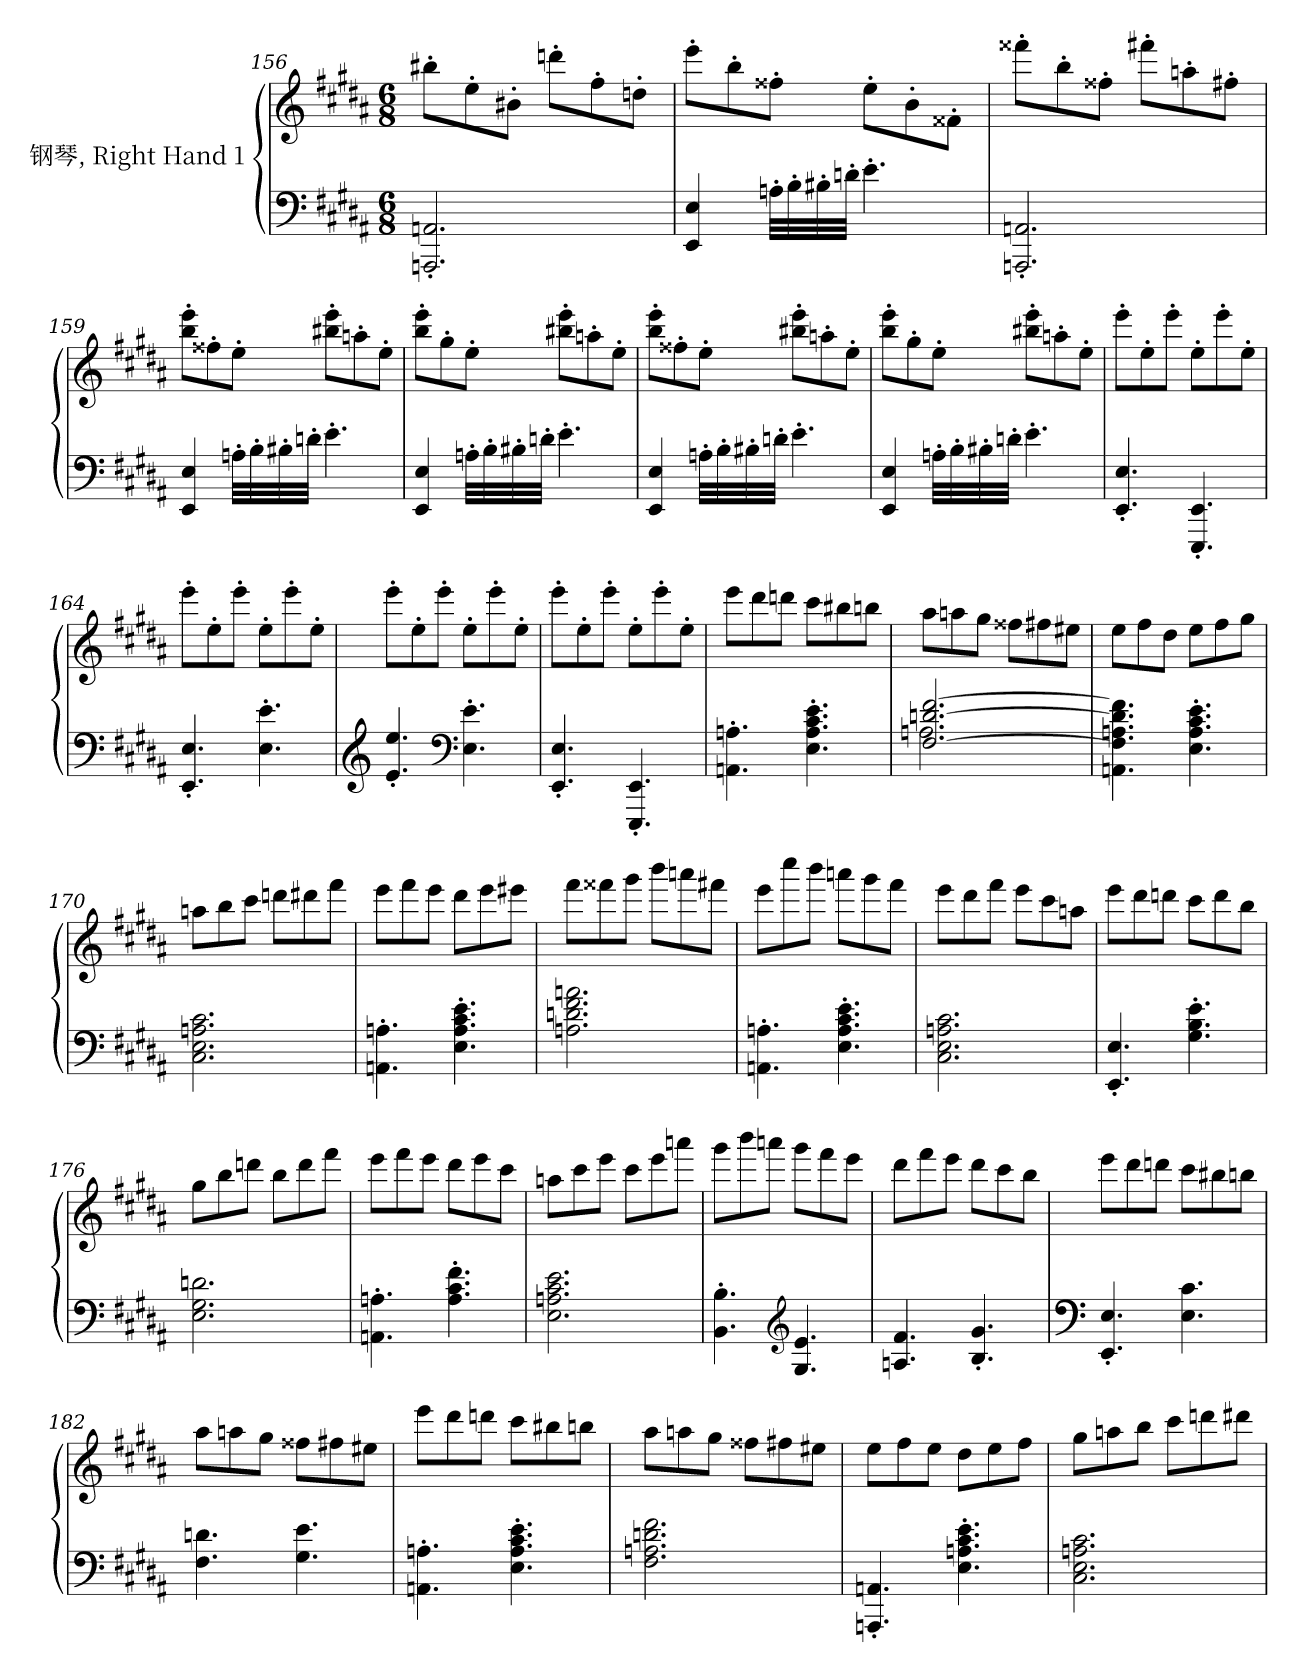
**kern	**kern
*part1	*part1
*staff2	*staff1
*I"钢琴, Right Hand 1	*
!!LO:LB:g=z
*clefF4	*clefG2
*k[f#c#g#d#a#]	*k[f#c#g#d#a#]
*M6/8	*M6/8
=156	=156
2.AAAn/' 2.AAn/'	8bb#X'\L
.	8ee'\
.	8b#X'\J
.	8dddn'\L
.	8ff#'\
.	8ddn'\J
=157	=157
4EE/ 4E/	8eee'\L
.	8bb'\
32An'\LLL	8ff##X'\J
32B'\	.
32B#X'\	.
32dn'\JJJ	.
4.e'\	8ee'\L
.	8b'\
.	8f##X'\J
=158	=158
2.AAAn/' 2.AAn/'	8fff##X'\L
.	8bb'\
.	8ff##X'\J
.	8fff#X'\L
.	8aan'\
.	8ff#X'\J
!!LO:PB:g=z
=159	=159
4EE/ 4E/	8bb\' 8eee\'L
.	8ff##X'\
32An'\LLL	8ee'\J
32B'\	.
32B#X'\	.
32dn'\JJJ	.
4.e'\	8bb#X\' 8eee\'L
.	8aan'\
.	8ee'\J
=160	=160
4EE/ 4E/	8bb\' 8eee\'L
.	8gg#'\
32An'\LLL	8ee'\J
32B'\	.
32B#X'\	.
32dn'\JJJ	.
4.e'\	8bb#X\' 8eee\'L
.	8aan'\
.	8ee'\J
=161	=161
4EE/ 4E/	8bb\' 8eee\'L
.	8ff##X'\
32An'\LLL	8ee'\J
32B'\	.
32B#X'\	.
32dn'\JJJ	.
4.e'\	8bb#X\' 8eee\'L
.	8aan'\
.	8ee'\J
!!LO:LB:g=z
=162	=162
4EE/ 4E/	8bb\' 8eee\'L
.	8gg#'\
32An'\LLL	8ee'\J
32B'\	.
32B#X'\	.
32dn'\JJJ	.
4.e'\	8bb#X\' 8eee\'L
.	8aan'\
.	8ee'\J
=163	=163
4.EE/' 4.E/'	8eee'\L
.	8ee'\
.	8eee'\J
4.EEE/' 4.EE/'	8ee'\L
.	8eee'\
.	8ee'\J
=164	=164
4.EE/' 4.E/'	8eee'\L
.	8ee'\
.	8eee'\J
4.E\' 4.e\'	8ee'\L
.	8eee'\
.	8ee'\J
=165	=165
*clefG2	*
4.e/' 4.ee/'	8eee'\L
.	8ee'\
.	8eee'\J
*clefF4	*
4.E\' 4.e\'	8ee'\L
.	8eee'\
.	8ee'\J
=166	=166
4.EE/' 4.E/'	8eee'\L
.	8ee'\
.	8eee'\J
4.EEE/' 4.EE/'	8ee'\L
.	8eee'\
.	8ee'\J
!!LO:LB:g=z
=167	=167
4.AAn\' 4.An\'	8eee\L
.	8ddd#\
.	8dddn\J
4.E\' 4.A\' 4.c#\' 4.e\'	8ccc#\L
.	8bb#X\
.	8bbn\J
=168	=168
*^	*
[2.F#/ [2.dn/ [2.f#/	2.An\	8aa#\L
.	.	8aan\
.	.	8gg#\J
.	.	8ff##X\L
.	.	8ff#X\
.	.	8ee#X\J
*v	*v	*
=169	=169
4.AAn\ 4.F#\] 4.An\ 4.d\] 4.f#\]	8ee\L
.	8ff#\
.	8dd#\J
4.E\' 4.A\' 4.c#\' 4.e\'	8ee\L
.	8ff#\
.	8gg#\J
=170	=170
2.C#\ 2.E\ 2.An\ 2.c#\	8aan\L
.	8bb\
.	8ccc#\J
.	8dddn\L
.	8ddd#X\
.	8fff#\J
!!LO:LB:g=z
=171	=171
4.AAn\' 4.An\'	8eee\L
.	8fff#\
.	8eee\J
4.E\' 4.A\' 4.c#\' 4.e\'	8ddd#\L
.	8eee\
.	8eee#X\J
=172	=172
2.An\ 2.dn\ 2.f#\ 2.an\	8fff#\L
.	8fff##X\
.	8ggg#\J
.	8bbb\L
.	8aaan\
.	8fff#X\J
=173	=173
4.AAn\' 4.An\'	8eee\L
.	8cccc#\
.	8bbb\J
4.E\' 4.A\' 4.c#\' 4.e\'	8aaan\L
.	8ggg#\
.	8fff#\J
=174	=174
2.C#\ 2.E\ 2.An\ 2.c#\	8eee\L
.	8ddd#\
.	8fff#\J
.	8eee\L
.	8ccc#\
.	8aan\J
!!LO:LB:g=z
=175	=175
4.EE/' 4.E/'	8eee\L
.	8ddd#\
.	8dddn\J
4.G#\' 4.B\' 4.e\'	8ccc#\L
.	8ddd\
.	8bb\J
=176	=176
2.E\ 2.G#\ 2.dn\	8gg#\L
.	8bb\
.	8dddn\J
.	8bb\L
.	8ddd\
.	8fff#\J
=177	=177
4.AAn\' 4.An\'	8eee\L
.	8fff#\
.	8eee\J
4.A\' 4.c#\' 4.f#\'	8ddd#\L
.	8eee\
.	8ccc#\J
=178	=178
2.E\ 2.An\ 2.c#\ 2.e\	8aan\L
.	8ccc#\
.	8eee\J
.	8ccc#\L
.	8eee\
.	8aaan\J
!!LO:LB:g=z
=179	=179
4.BB\' 4.B\'	8ggg#\L
.	8bbb\
.	8aaan\J
*clefG2	*
4.G#/ 4.e/	8ggg#\L
.	8fff#\
.	8eee\J
=180	=180
4.An/ 4.f#/	8ddd#\L
.	8fff#\
.	8eee\J
4.B/' 4.g#/'	8ddd#\L
.	8ccc#\
.	8bb\J
=181	=181
*clefF4	*
4.EE/' 4.E/'	8eee\L
.	8ddd#\
.	8dddn\J
4.E\ 4.c#\	8ccc#\L
.	8bb#X\
.	8bbn\J
=182	=182
4.F#\ 4.dn\	8aa#\L
.	8aan\
.	8gg#\J
4.G#\ 4.e\	8ff##X\L
.	8ff#X\
.	8ee#X\J
!!LO:PB:g=z
=183	=183
4.AAn\' 4.An\'	8eee\L
.	8ddd#\
.	8dddn\J
4.E\' 4.A\' 4.c#\' 4.e\'	8ccc#\L
.	8bb#X\
.	8bbn\J
=184	=184
2.F#\ 2.An\ 2.dn\ 2.f#\	8aa#\L
.	8aan\
.	8gg#\J
.	8ff##X\L
.	8ff#X\
.	8ee#X\J
=185	=185
4.AAAn/' 4.AAn/'	8ee\L
.	8ff#\
.	8ee\J
4.E\' 4.An\' 4.c#\' 4.e\'	8dd#\L
.	8ee\
.	8ff#\J
=186	=186
2.C#\ 2.E\ 2.An\ 2.c#\	8gg#\L
.	8aan\
.	8bb\J
.	8ccc#\L
.	8dddn\
.	8ddd#X\J
=	=
*-	*-
